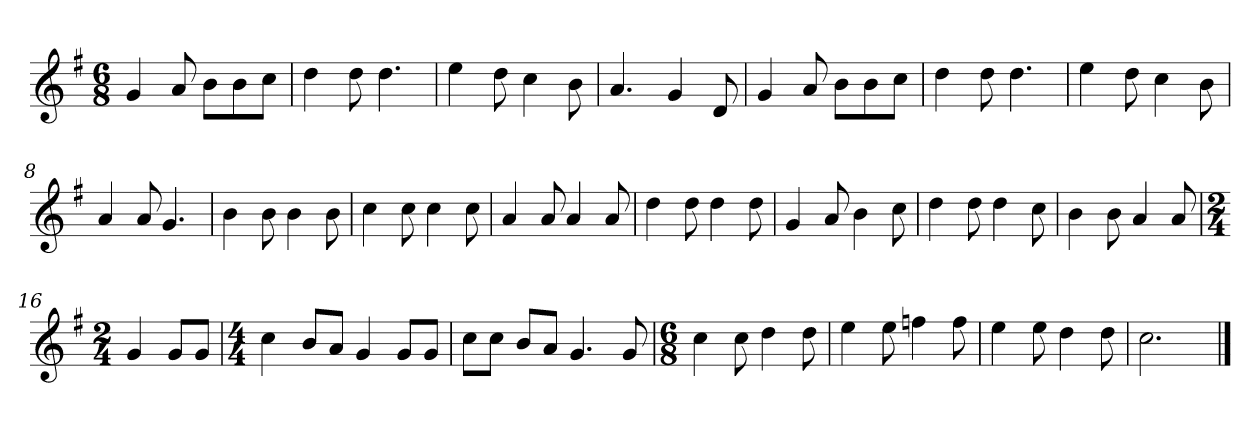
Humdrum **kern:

**kern
*part1
*staff1
*k[f#]
*M6/8
*MM120
=1
4g
8a
8bL
8b
8ccJ
=2
4dd
8dd
4.dd
=3
4ee
8dd
4cc
8b
=4
4.a
4g
8d
=5
4g
8a
8bL
8b
8ccJ
=6
4dd
8dd
4.dd
=7
4ee
8dd
4cc
8b
=8
4a
8a
4.g
=9
4b
8b
4b
8b
=10
4cc
8cc
4cc
8cc
=11
4a
8a
4a
8a
=12
4dd
8dd
4dd
8dd
=13
4g
8a
4b
8cc
=14
4dd
8dd
4dd
8cc
=15
4b
8b
4a
8a
=16
*M2/4
4g
8gL
8gJ
=17
*M4/4
4cc
8bL
8aJ
4g
8gL
8gJ
=18
8ccL
8ccJ
8bL
8aJ
4.g
8g
=19
*M6/8
4cc
8cc
4dd
8dd
=20
4ee
8ee
4ffn
8ff
=21
4ee
8ee
4dd
8dd
=22
2.cc
==
*-
